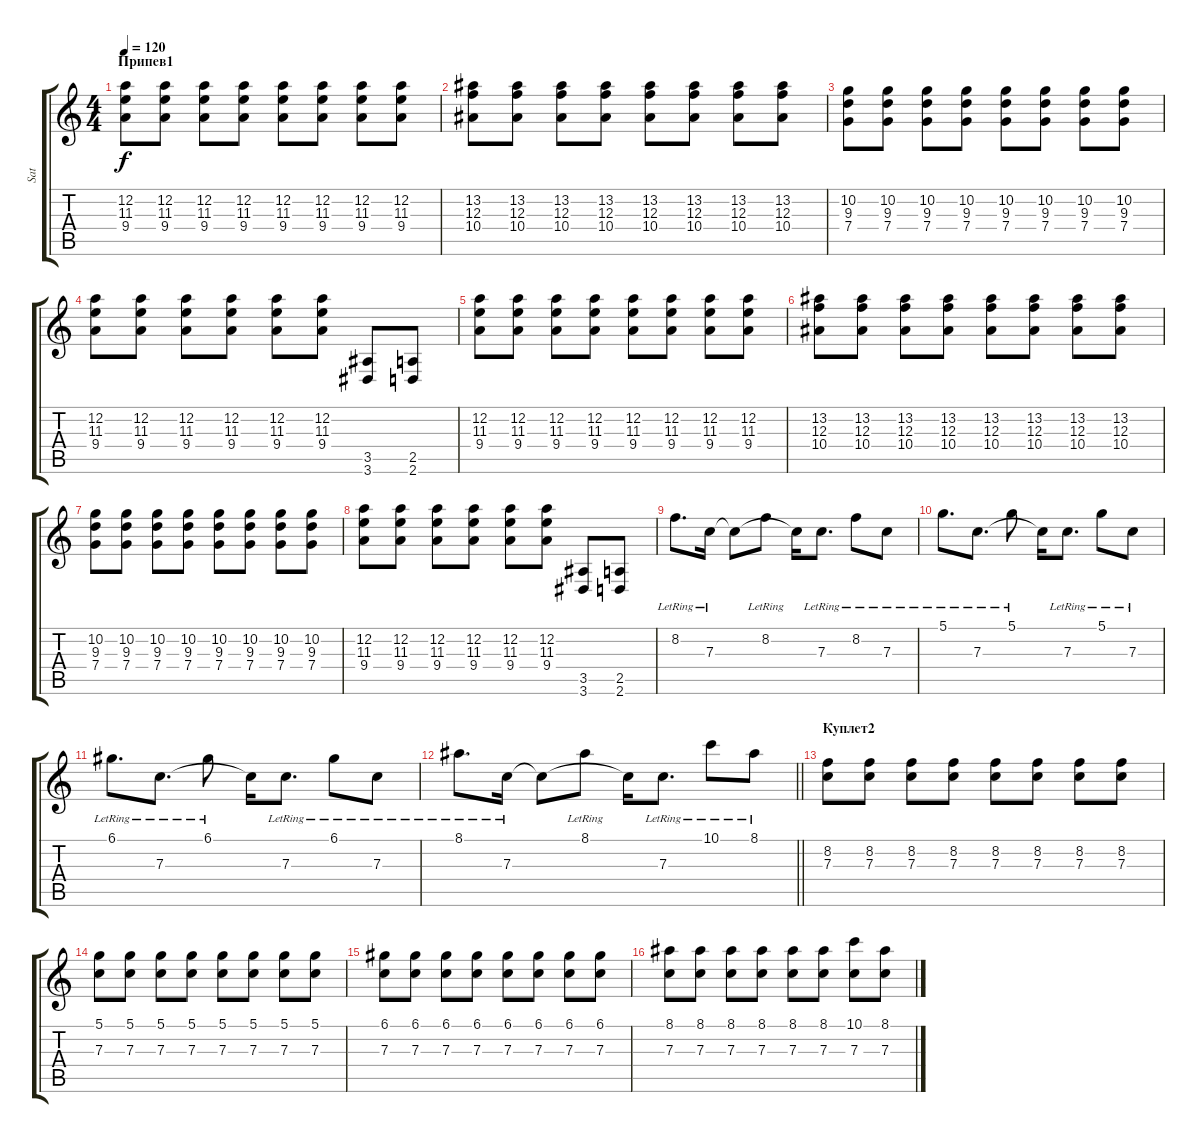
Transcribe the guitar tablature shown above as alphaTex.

\track ("Sat" "Sat") {instrument acousticguitarsteel}
\staff {score tabs}
\tuning (D4 A3 F3 C3 G2 C2) {hide}
\ts (4 4)
\section ("" "Припев1")
\tempo 120
\clef g2
\ks c
(12.2 11.3 9.4).8{dy f instrument distortionguitar} (12.2 11.3 9.4).8 (12.2 11.3 9.4).8 (12.2 11.3 9.4).8 (12.2 11.3 9.4).8 (12.2 11.3 9.4).8 (12.2 11.3 9.4).8 (12.2 11.3 9.4).8 |
(13.2 12.3 10.4).8 (13.2 12.3 10.4).8 (13.2 12.3 10.4).8 (13.2 12.3 10.4).8 (13.2 12.3 10.4).8 (13.2 12.3 10.4).8 (13.2 12.3 10.4).8 (13.2 12.3 10.4).8 |
(10.2 9.3 7.4).8 (10.2 9.3 7.4).8 (10.2 9.3 7.4).8 (10.2 9.3 7.4).8 (10.2 9.3 7.4).8 (10.2 9.3 7.4).8 (10.2 9.3 7.4).8 (10.2 9.3 7.4).8 |
(12.2 11.3 9.4).8 (12.2 11.3 9.4).8 (12.2 11.3 9.4).8 (12.2 11.3 9.4).8 (12.2 11.3 9.4).8 (12.2 11.3 9.4).8 (3.5 3.6).8 (2.5 2.6).8 |
(12.2 11.3 9.4).8{instrument distortionguitar} (12.2 11.3 9.4).8 (12.2 11.3 9.4).8 (12.2 11.3 9.4).8 (12.2 11.3 9.4).8 (12.2 11.3 9.4).8 (12.2 11.3 9.4).8 (12.2 11.3 9.4).8 |
(13.2 12.3 10.4).8 (13.2 12.3 10.4).8 (13.2 12.3 10.4).8 (13.2 12.3 10.4).8 (13.2 12.3 10.4).8 (13.2 12.3 10.4).8 (13.2 12.3 10.4).8 (13.2 12.3 10.4).8 |
(10.2 9.3 7.4).8 (10.2 9.3 7.4).8 (10.2 9.3 7.4).8 (10.2 9.3 7.4).8 (10.2 9.3 7.4).8 (10.2 9.3 7.4).8 (10.2 9.3 7.4).8 (10.2 9.3 7.4).8 |
(12.2 11.3 9.4).8 (12.2 11.3 9.4).8 (12.2 11.3 9.4).8 (12.2 11.3 9.4).8 (12.2 11.3 9.4).8 (12.2 11.3 9.4).8 (3.5 3.6).8 (2.5 2.6).8 |
8.2{lr}.8{d instrument acousticguitarsteel} 7.3{lr}.16 7.3{t}.8 8.2{lr}.8 7.3{t}.16 7.3{lr}.8{d} 8.2{lr}.8 7.3{lr}.8 |
5.1{lr}.8{d} 7.3{lr}.8{d} 5.1{lr}.8 7.3{t}.16 7.3{lr}.8{d} 5.1{lr}.8 7.3{lr}.8 |
6.1{lr}.8{d} 7.3{lr}.8{d} 6.1{lr}.8 7.3{t}.16 7.3{lr}.8{d} 6.1{lr}.8 7.3{lr}.8 |
\barLineRight lightlight
8.1{lr}.8{d} 7.3{lr}.16 7.3{t}.8 8.1{lr}.8 7.3{t}.16 7.3{lr}.8{d} 10.1{lr}.8 8.1{lr}.8 |
\section ("" "Куплет2")
(8.2 7.3).8 (8.2 7.3).8 (8.2 7.3).8 (8.2 7.3).8 (8.2 7.3).8 (8.2 7.3).8 (8.2 7.3).8 (8.2 7.3).8 |
(5.1 7.3).8 (5.1 7.3).8 (5.1 7.3).8 (5.1 7.3).8 (5.1 7.3).8 (5.1 7.3).8 (5.1 7.3).8 (5.1 7.3).8 |
(6.1 7.3).8 (6.1 7.3).8 (6.1 7.3).8 (6.1 7.3).8 (6.1 7.3).8 (6.1 7.3).8 (6.1 7.3).8 (6.1 7.3).8 |
(8.1 7.3).8 (8.1 7.3).8 (8.1 7.3).8 (8.1 7.3).8 (8.1 7.3).8 (8.1 7.3).8 (10.1 7.3).8 (8.1 7.3).8
